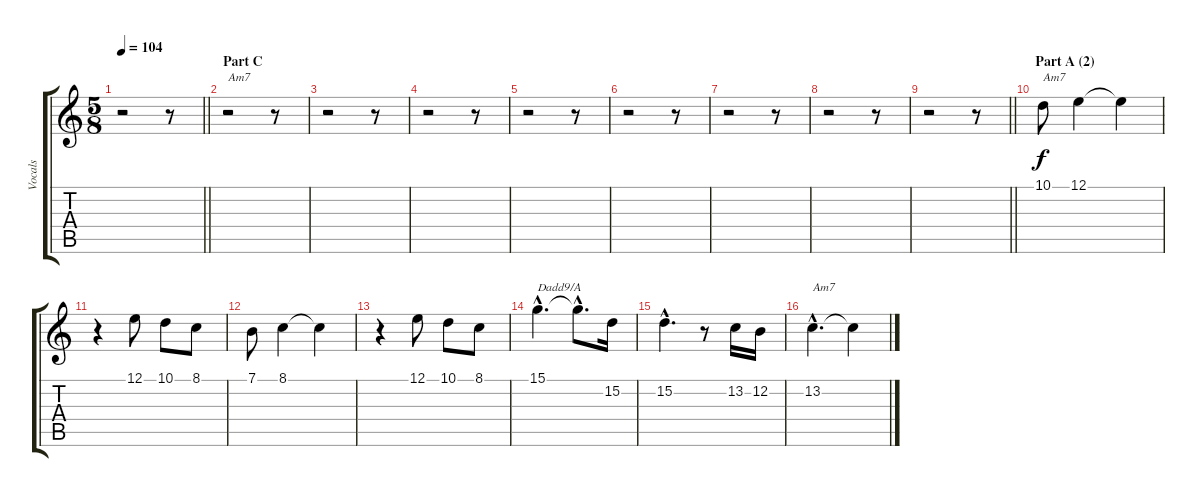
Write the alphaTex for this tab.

\track ("Vocals" "Vocals") {instrument trumpet}
\staff {score tabs}
\tuning (E4 B3 G3 D3 A2 E2) {hide}
\ts (5 8)
\tempo 104
\clef g2
\barLineRight lightlight
\ks c
r.2{dy f} r.8 |
\section ("" "Part C")
r.2{txt "Am7"} r.8 |
r.2 r.8 |
r.2 r.8 |
r.2 r.8 |
r.2 r.8 |
r.2 r.8 |
r.2 r.8 |
\barLineRight lightlight
r.2 r.8 |
\section ("" "Part A (2)")
10.1.8{txt "Am7"} 12.1.4 12.1{t}.4 |
r.4 12.1.8 10.1.8 8.1.8 |
7.1.8 8.1.4 8.1{t}.4 |
r.4 12.1.8 10.1.8 8.1.8 |
15.1{hac}.4{d txt "Dadd9/A"} 15.1{hac t}.8{d} 15.2.16 |
15.2{hac}.4{d} r.8 13.2.16 12.2.16 |
13.2{hac}.4{d txt "Am7"} 13.2{t}.4
